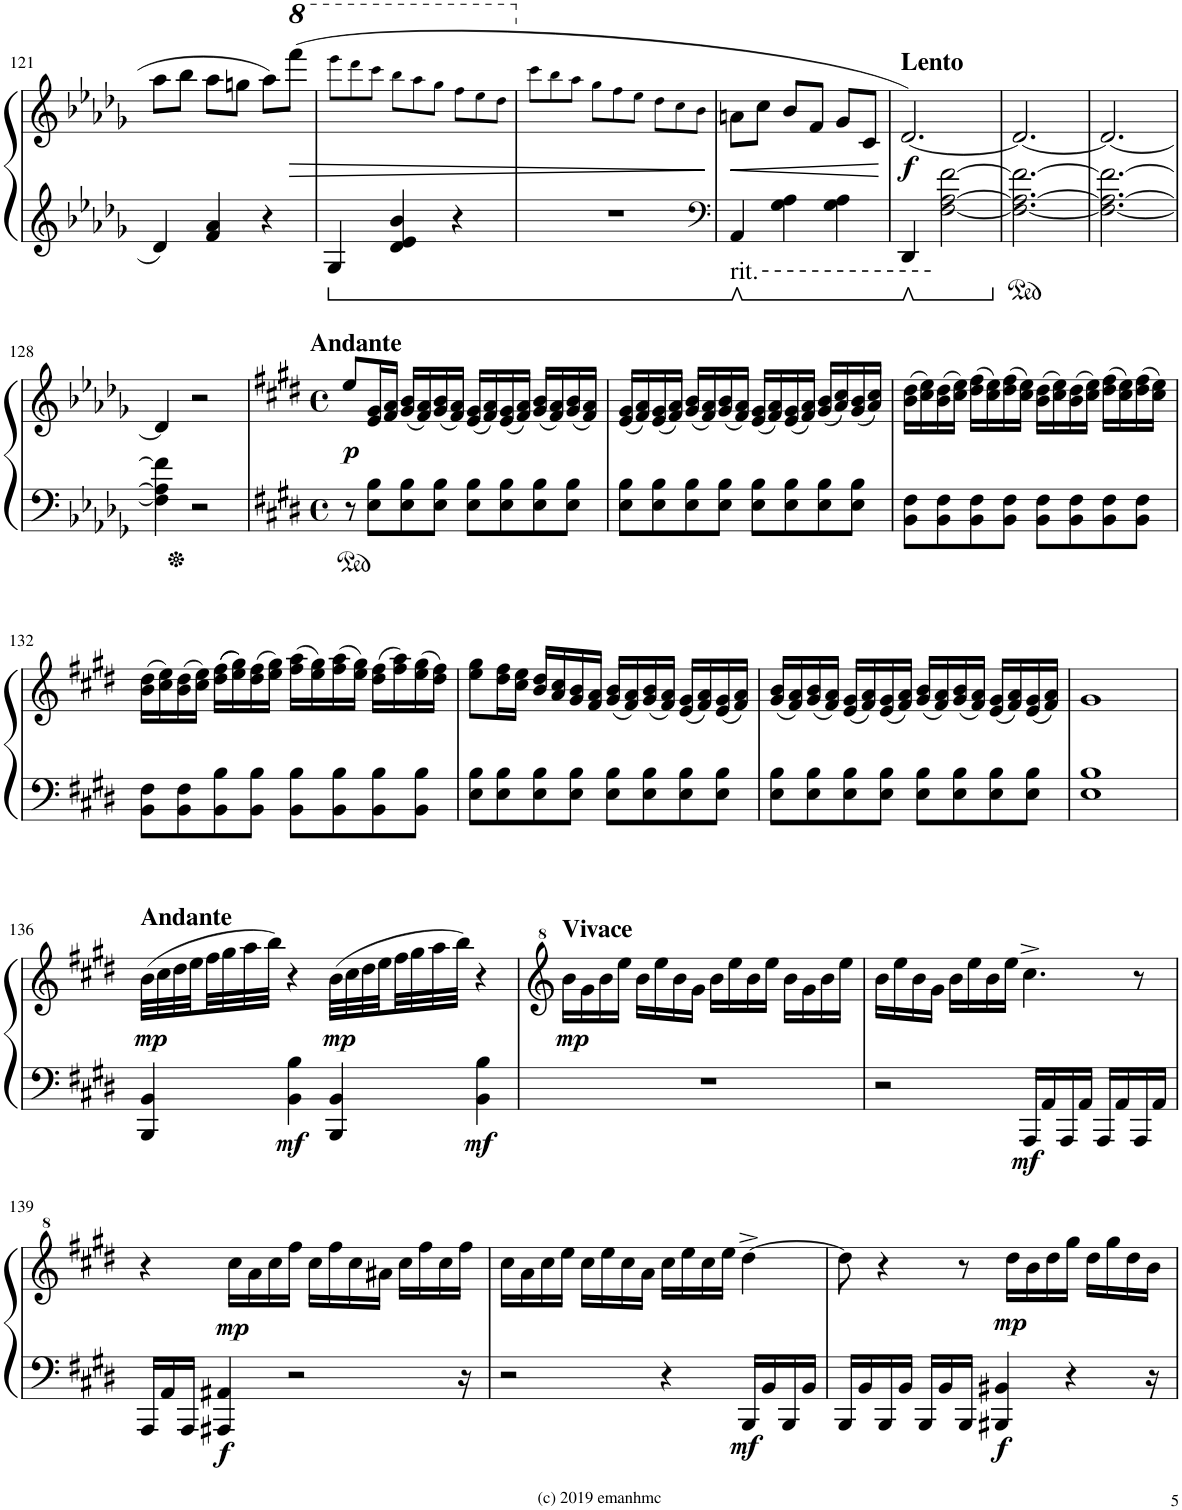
**kern	**kern	**dynam
*part1	*part1	*part1
*staff2	*staff1	*staff1/2
*I"Piano	*	*
*I'Pno.	*	*
!!LO:PB:g=z
*clefG2	*clefG2	*
*k[b-e-a-d-g-]	*k[b-e-a-d-g-]	*
*M3/4	*M3/4	*
=121	=121	=121
!	!	!LO:HP:b=2
4d-/	8aa-\L	>
.	8bb-\J	.
4f/ 4a-/	8aa-\L	.
.	8ggn\J	.
4r	8aa-\L	.
*	*8va	*
.	(8ffff\J	.
=122	=122	=122
*	*Xtuplet	*
4G-/	12eeee-!\L	.
.	12dddd-!\	.
.	12cccc!\J	.
4d-/ 4e-/ 4b-/	12bbb-!\L	.
.	12aaa-!\	.
.	12ggg-!\J	.
4r	12fff!\L	.
.	12eee-!\	.
.	12ddd-!\J	.
=123	=123	=123
*	*X8va	*
2.r	12ccc!\L	.
.	12bb-!\	.
.	12aa-!\J	.
.	12gg-!\L	.
.	12ff!\	.
.	12ee-!\J	.
.	12dd-!\L	.
.	12cc!\	.
.	12b-!\J	.
.	.	]
=124	=124	=124
*clefF4	*	*
!LO:TX:b:t=rit.	!	!
!	!	!LO:HP:b
4AA-/	8an\L	<
.	8cc\J	.
4G-\ 4A-\	8b-/L	.
.	8f/J	.
4G-\ 4A-\	8g-/L	.
.	8c/J	.
.	.	[
=125	=125	=125
!	!LO:TX:a:B:t=Lento	!
!	!	!LO:DY:b
4DD-/	[2.d-/)	f
[2F\ [2A-\ [2f\	.	.
=126	=126	=126
2.F\_ 2.A-\_ 2.f\_	2.d-/_	.
=127	=127	=127
2.F\_ 2.A-\_ 2.f\_	2.d-/_	.
!!LO:LB:g=z
=128	=128	=128
4F\] 4A-\] 4f\]	4d-/]	.
2r	2r	.
=129	=129	=129
*k[f#c#g#d#]	*k[f#c#g#d#]	*
*M4/4	*M4/4	*
*met(c)	*met(c)	*
!	!LO:TX:a:B:t=Andante	!
!	!	!LO:DY:b
8r	8ee/L	p
8E\ 8B\L	16e/ 16g#/L	.
.	16f#/ 16a/JJ	.
8E\ 8B\	(16g#/ 16b/LL	.
.	16f#/ 16a/)	.
8E\ 8B\J	(16g#/ 16b/	.
.	16f#/ 16a/JJ)	.
8E\ 8B\L	(16e/ 16g#/LL	.
.	16f#/ 16a/)	.
8E\ 8B\	(16e/ 16g#/	.
.	16f#/ 16a/JJ)	.
8E\ 8B\	(16g#/ 16b/LL	.
.	16f#/ 16a/)	.
8E\ 8B\J	(16g#/ 16b/	.
.	16f#/ 16a/JJ)	.
=130	=130	=130
8E\ 8B\L	(16e/ 16g#/LL	.
.	16f#/ 16a/)	.
8E\ 8B\	(16e/ 16g#/	.
.	16f#/ 16a/JJ)	.
8E\ 8B\	(16g#/ 16b/LL	.
.	16f#/ 16a/)	.
8E\ 8B\J	(16g#/ 16b/	.
.	16f#/ 16a/JJ)	.
8E\ 8B\L	(16e/ 16g#/LL	.
.	16f#/ 16a/)	.
8E\ 8B\	(16e/ 16g#/	.
.	16f#/ 16a/JJ)	.
8E\ 8B\	(16g#/ 16b/LL	.
.	16a/ 16cc#/)	.
8E\ 8B\J	(16g#/ 16b/	.
.	16a/ 16cc#/JJ)	.
=131	=131	=131
8BB\ 8F#\L	(16b\ 16dd#\LL	.
.	16cc#\ 16ee\)	.
8BB\ 8F#\	(16b\ 16dd#\	.
.	16cc#\ 16ee\JJ)	.
8BB\ 8F#\	(16dd#\ 16ff#\LL	.
.	16cc#\ 16ee\)	.
8BB\ 8F#\J	(16dd#\ 16ff#\	.
.	16cc#\ 16ee\JJ)	.
8BB\ 8F#\L	(16b\ 16dd#\LL	.
.	16cc#\ 16ee\)	.
8BB\ 8F#\	(16b\ 16dd#\	.
.	16cc#\ 16ee\JJ)	.
8BB\ 8F#\	(16dd#\ 16ff#\LL	.
.	16cc#\ 16ee\)	.
8BB\ 8F#\J	(16dd#\ 16ff#\	.
.	16cc#\ 16ee\JJ)	.
!!LO:LB:g=z
=132	=132	=132
8BB\ 8F#\L	(16b\ 16dd#\LL	.
.	16cc#\ 16ee\)	.
8BB\ 8F#\	(16b\ 16dd#\	.
.	16cc#\ 16ee\JJ)	.
8BB\ 8B\	((16dd#\ 16ff#\LL	.
.	16ee\ 16gg#\))	.
8BB\ 8B\J	(16dd#\ 16ff#\	.
.	16ee\ 16gg#\JJ)	.
8BB\ 8B\L	(16ff#\ 16aa\LL	.
.	16ee\ 16gg#\)	.
8BB\ 8B\	(16ff#\ 16aa\	.
.	16ee\ 16gg#\JJ)	.
8BB\ 8B\	(16dd#\ 16ff#\LL	.
.	16ff#\ 16aa\)	.
8BB\ 8B\J	(16ee\ 16gg#\	.
.	16dd#\ 16ff#\JJ)	.
=133	=133	=133
8E\ 8B\L	8ee\ 8gg#\L	.
8E\ 8B\	16dd#\ 16ff#\L	.
.	16cc#\ 16ee\JJ	.
8E\ 8B\	16b/ 16dd#/LL	.
.	16a/ 16cc#/	.
8E\ 8B\J	16g#/ 16b/	.
.	16f#/ 16a/JJ	.
8E\ 8B\L	(16g#/ 16b/LL	.
.	16f#/ 16a/)	.
8E\ 8B\	(16g#/ 16b/	.
.	16f#/ 16a/JJ)	.
8E\ 8B\	(16e/ 16g#/LL	.
.	16f#/ 16a/)	.
8E\ 8B\J	(16e/ 16g#/	.
.	16f#/ 16a/JJ)	.
=134	=134	=134
8E\ 8B\L	(16g#/ 16b/LL	.
.	16f#/ 16a/)	.
8E\ 8B\	(16g#/ 16b/	.
.	16f#/ 16a/JJ)	.
8E\ 8B\	(16e/ 16g#/LL	.
.	16f#/ 16a/)	.
8E\ 8B\J	(16e/ 16g#/	.
.	16f#/ 16a/JJ)	.
8E\ 8B\L	(16g#/ 16b/LL	.
.	16f#/ 16a/)	.
8E\ 8B\	(16g#/ 16b/	.
.	16f#/ 16a/JJ)	.
8E\ 8B\	(16e/ 16g#/LL	.
.	16f#/ 16a/)	.
8E\ 8B\J	(16e/ 16g#/	.
.	16f#/ 16a/JJ)	.
=135	=135	=135
1E 1B	1g#	.
!!LO:LB:g=z
=136	=136	=136
!	!LO:TX:a:B:t=Andante	!
!	!	!LO:DY:b
4BBB/ 4BB/	(32b\LLL	mp
.	32cc#\	.
.	32dd#\	.
.	32ee\	.
.	32ff#\	.
.	32gg#\	.
.	32aa\	.
.	32bb\JJJ)	.
!	!	!LO:DY:b=2
4BB\ 4B\	4r	mf
!	!	!LO:DY:b
4BBB/ 4BB/	(32b\LLL	mp
.	32cc#\	.
.	32dd#\	.
.	32ee\	.
.	32ff#\	.
.	32gg#\	.
.	32aa\	.
.	32bb\JJJ)	.
!	!	!LO:DY:b=2
4BB\ 4B\	4r	mf
=137	=137	=137
!	!LO:TX:a:B:t=Vivace	!
!	!	!LO:DY:b
1r	16bb\LL	mp
.	16gg#\	.
.	16bb\	.
.	16eee\JJ	.
.	16bb\LL	.
.	16eee\	.
.	16bb\	.
.	16gg#\JJ	.
.	16bb\LL	.
.	16eee\	.
.	16bb\	.
.	16eee\JJ	.
.	16bb\LL	.
.	16gg#\	.
.	16bb\	.
.	16eee\JJ	.
=138	=138	=138
2r	16bb\LL	.
.	16eee\	.
.	16bb\	.
.	16gg#\JJ	.
.	16bb\LL	.
.	16eee\	.
.	16bb\	.
.	16eee\JJ	.
!	!	!LO:DY:b=2
16AAA/LL	4.ccc#^\	mf
16AA/	.	.
16AAA/	.	.
16AA/JJ	.	.
16AAA/LL	.	.
16AA/	.	.
16AAA/	8r	.
16AA/JJ	.	.
!!LO:LB:g=z
=139	=139	=139
16AAA/LL	4r	.
16AA/	.	.
16AAA/JJ	.	.
!	!	!LO:DY:b=2
4AAA#X/ 4AA#X/	.	f
!	!	!LO:DY:b
.	16ccc#\LL	mp
.	16aa\	.
.	16ccc#\	.
2r	16fff#\JJ	.
.	16ccc#\LL	.
.	16fff#\	.
.	16ccc#\	.
.	16aa#X\JJ	.
.	16ccc#\LL	.
.	16fff#\	.
.	16ccc#\	.
16r	16fff#\JJ	.
=140	=140	=140
2r	16ccc#\LL	.
.	16aa\	.
.	16ccc#\	.
.	16eee\JJ	.
.	16ccc#\LL	.
.	16eee\	.
.	16ccc#\	.
.	16aa\JJ	.
4r	16ccc#\LL	.
.	16eee\	.
.	16ccc#\	.
.	16eee\JJ	.
!	!	!LO:DY:b=2
16BBB/LL	[4ddd#^\	mf
16BB/	.	.
16BBB/	.	.
16BB/JJ	.	.
=141	=141	=141
16BBB/LL	8ddd#\]	.
16BB/	.	.
16BBB/	4r	.
16BB/JJ	.	.
16BBB/LL	.	.
16BB/	.	.
16BBB/JJ	8r	.
!	!	!LO:DY:b=2
4BBB#X/ 4BB#X/	.	f
!	!	!LO:DY:b
.	16ddd#\LL	mp
.	16bb\	.
.	16ddd#\	.
4r	16ggg#\JJ	.
.	16ddd#\LL	.
.	16ggg#\	.
.	16ddd#\	.
16r	16bb\JJ	.
=	=	=
*-	*-	*-
